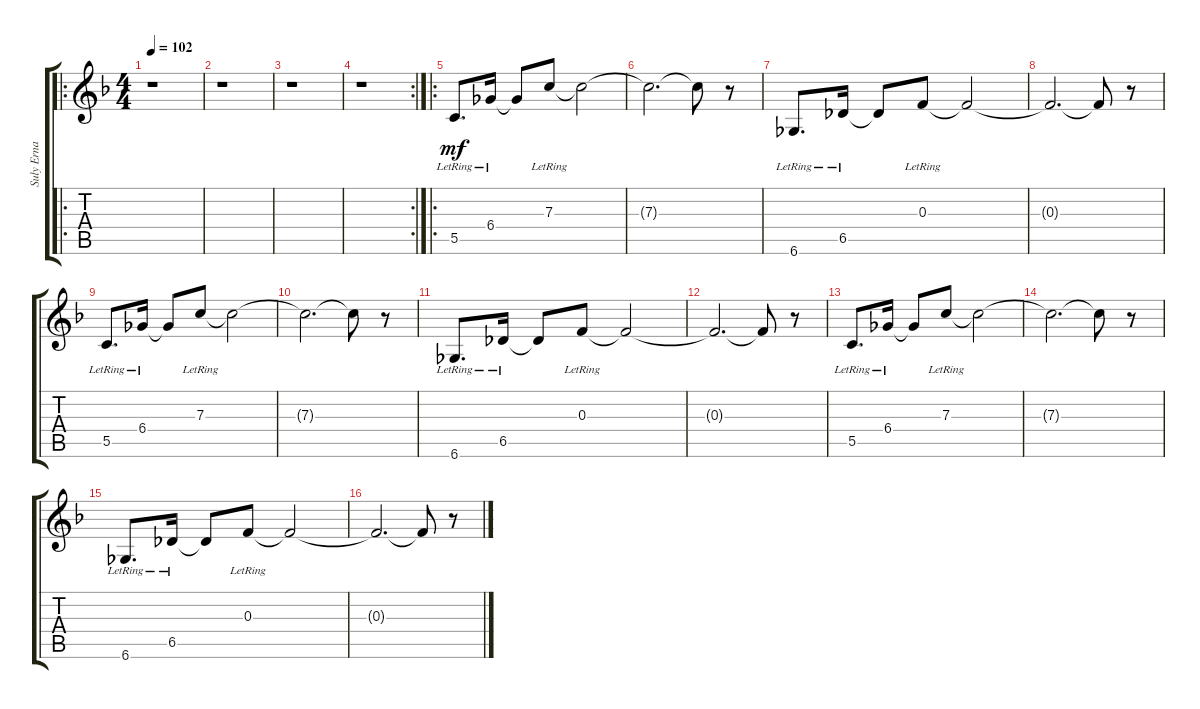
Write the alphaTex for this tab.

\track ("Suly Erna" "Suly Erna") {instrument distortionguitar}
\staff {score tabs}
\tuning (D4 A3 F3 C3 G2 C2) {hide}
\ro
\ts (4 4)
\tempo 102
\clef g2
\ks f
r.1{dy mf instrument distortionguitar} |
r.1 |
r.1 |
\rc 2
r.1 |
\ro
5.5{lr}.8{d} 6.4{lr}.16 6.4{t}.8 7.3{lr}.8 7.3{t}.2 |
7.3{t}.2{d} 7.3{t}.8 r.8 |
6.6{lr}.8{d} 6.5{lr}.16 6.5{t}.8 0.3{lr}.8 0.3{t}.2 |
0.3{t}.2{d} 0.3{t}.8 r.8 |
5.5{lr}.8{d} 6.4{lr}.16 6.4{t}.8 7.3{lr}.8 7.3{t}.2 |
7.3{t}.2{d} 7.3{t}.8 r.8 |
6.6{lr}.8{d} 6.5{lr}.16 6.5{t}.8 0.3{lr}.8 0.3{t}.2 |
0.3{t}.2{d} 0.3{t}.8 r.8 |
5.5{lr}.8{d} 6.4{lr}.16 6.4{t}.8 7.3{lr}.8 7.3{t}.2 |
7.3{t}.2{d} 7.3{t}.8 r.8 |
6.6{lr}.8{d} 6.5{lr}.16 6.5{t}.8 0.3{lr}.8 0.3{t}.2 |
0.3{t}.2{d} 0.3{t}.8 r.8
